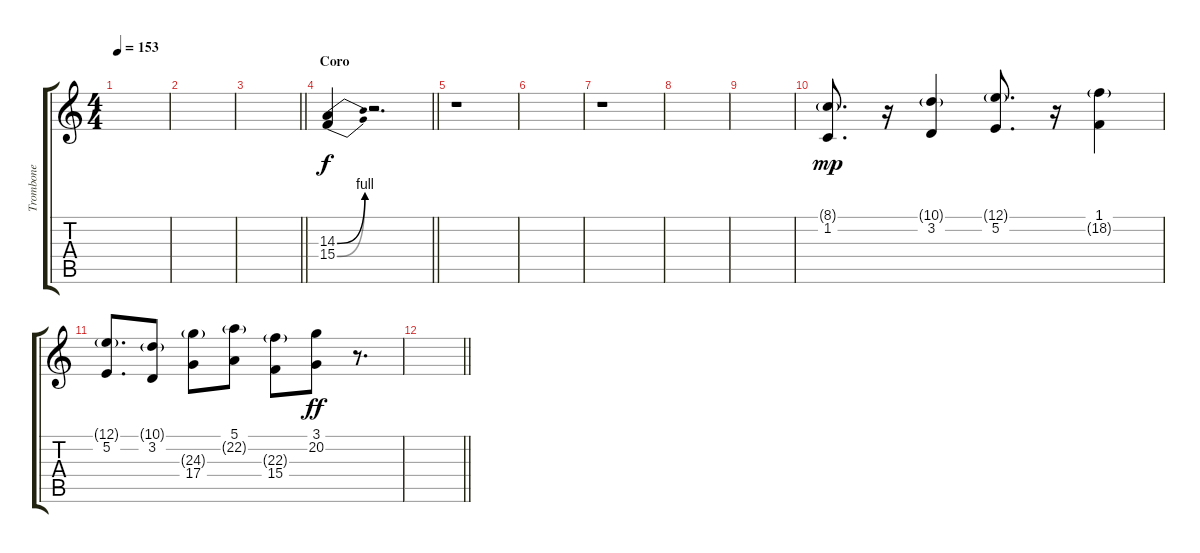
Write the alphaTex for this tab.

\track ("Trombone" "Trombone") {instrument trombone}
\staff {score tabs}
\tuning (E4 B3 G3 D3 A2 E2) {hide}
\ts (4 4)
\tempo 153
\clef g2
\ks c
|
|
\barLineRight lightlight
|
\section ("" "Coro")
\barLineRight lightlight
(14.3{be (bend 0 0 60 4)} 15.4{be (bend 0 0 60 4)}).4 r.2{d} |
r.1 |
|
r.1 |
|
|
(8.1{g} 1.2).8{d dy mp} r.16 (10.1{g} 3.2).4 (12.1{g} 5.2).8{d} r.16 (1.1 18.2{g}).4 |
(12.1{g} 5.2).8{d} (10.1{g} 3.2).8 (24.3{g} 17.4).8 (5.1 22.2{g}).8 (22.3{g} 15.4).8 (3.1 20.2).8{dy ff} r.8{d} |
\barLineRight lightlight
